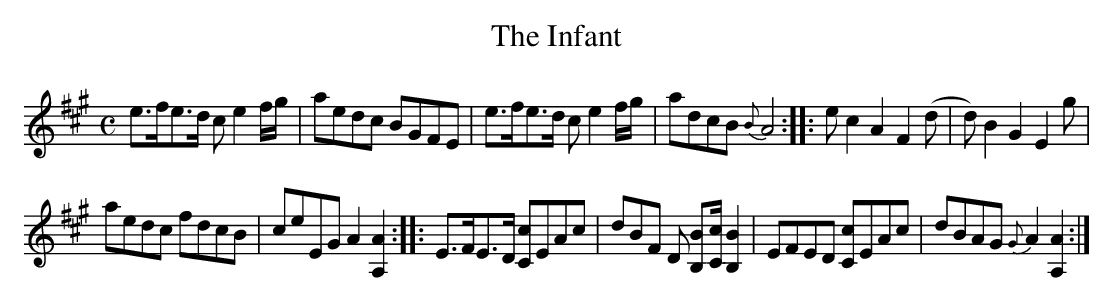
X:1
T:Infant, The
M:C
L:1/8
K:A
e>fe>d c e2 f/g/ | aedc BGFE | e>fe>d c e2 f/g/ | adcB {B}A4::e c2 A2 F2 (d | d) B2 G2 E2 g |
aedc fdcB | ceEG A2 [A,2A2]::E>FE>D [Cc]EAc | dBF D [B,>B][C/c/] [B,2B2] | EFED [Cc]EAc | dBAG {G}A2 [A,2A2] :|
